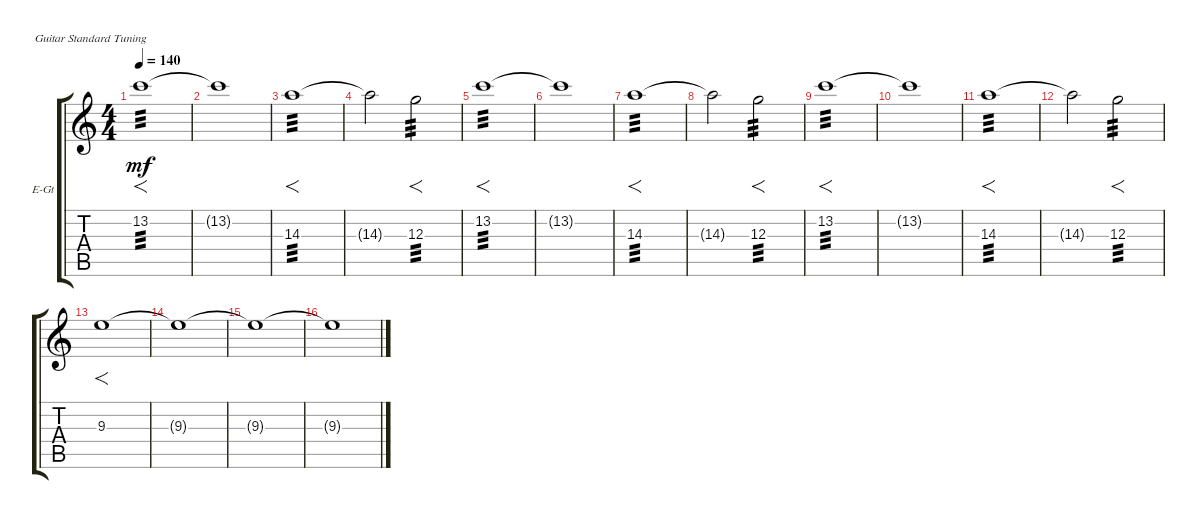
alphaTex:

\defaultSystemsLayout 4
\bracketExtendMode groupsimilarinstruments
\firstSystemTrackNameOrientation horizontal
\otherSystemsTrackNameOrientation horizontal
\track ("Electric Guitar (Strings)" "E-Gt") {instrument overdrivenguitar}
\staff {score tabs}
\tuning (E4 B3 G3 D3 A2 E2)
\ts (4 4)
\tempo 140
\clef g2
\scale
0.333333
\ks c
13.2.1{f tp 3 dy mf} |
\scale
0.333333 13.2{t}.1 |
\scale
0.333333 14.3.1{f tp 3} |
\scale
0.333333 14.3{t}.2 12.3.2{f tp 3} |
\scale
0.333333 13.2.1{f tp 3} |
\scale
0.333333 13.2{t}.1 |
\scale
0.333333 14.3.1{f tp 3} |
\scale
0.333333 14.3{t}.2 12.3.2{f tp 3} |
\scale
0.333333 13.2.1{f tp 3} |
\scale
0.333333 13.2{t}.1 |
\scale
0.333333 14.3.1{f tp 3} |
\scale
0.333333 14.3{t}.2 12.3.2{f tp 3} |
\scale
0.333333 9.3.1{f} |
\scale
0.333333 9.3{t}.1 |
\scale
0.333333 9.3{t}.1 |
\scale
0.333333 9.3{t}.1
